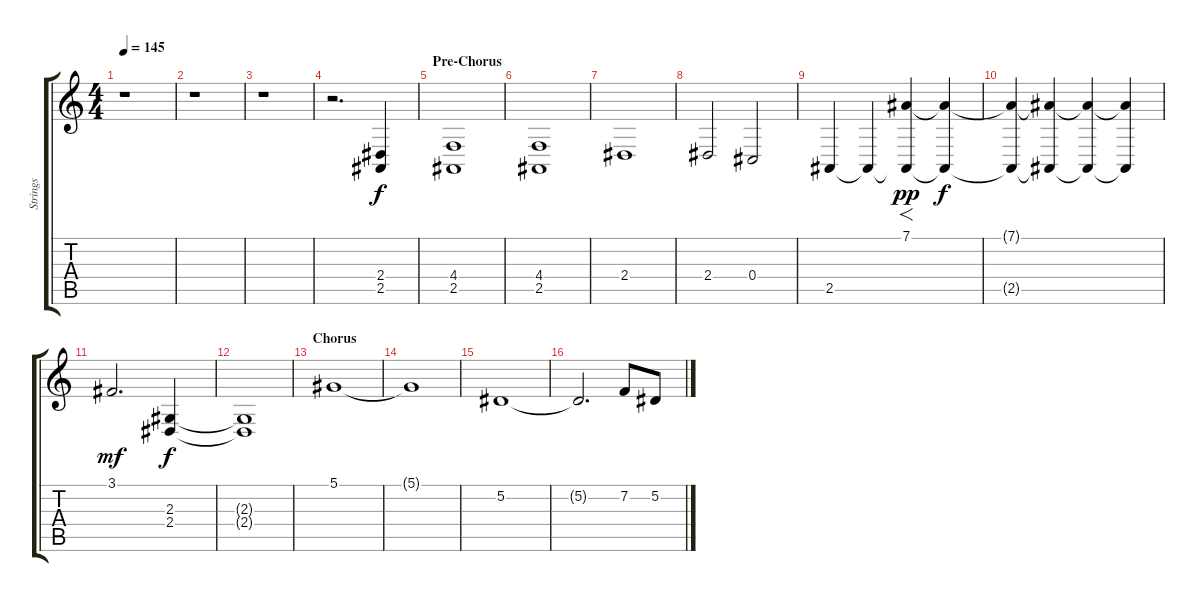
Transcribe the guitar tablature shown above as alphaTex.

\track ("Strings" "Strings") {instrument stringensemble2}
\staff {score tabs}
\tuning (Eb4 Bb3 Gb3 Db3 Ab2 Eb2) {hide}
\ts (4 4)
\tempo 145
\clef g2
\ks c
r.1{dy f} |
r.1 |
r.1 |
r.2{d} (2.4 2.5).4 |
\section ("" "Pre-Chorus")
(4.4 2.5).1 |
(4.4 2.5).1 |
2.4.1 |
2.4.2 0.4.2 |
2.5.4 2.5{t}.4 (7.1 2.5{t}).4{f dy pp} (7.1{t} 2.5{t}).4{dy f} |
(7.1{t} 2.5{t}).4 (7.1{t} 2.5{t}).4 (7.1{t} 2.5{t}).4 (7.1{t} 2.5{t}).4 |
3.1.2{d dy mf} (2.3 2.4).4{dy f} |
(2.3{t} 2.4{t}).1 |
\section ("" "Chorus")
5.1.1 |
5.1{t}.1 |
5.2.1 |
5.2{t}.2{d} 7.2.8 5.2.8
